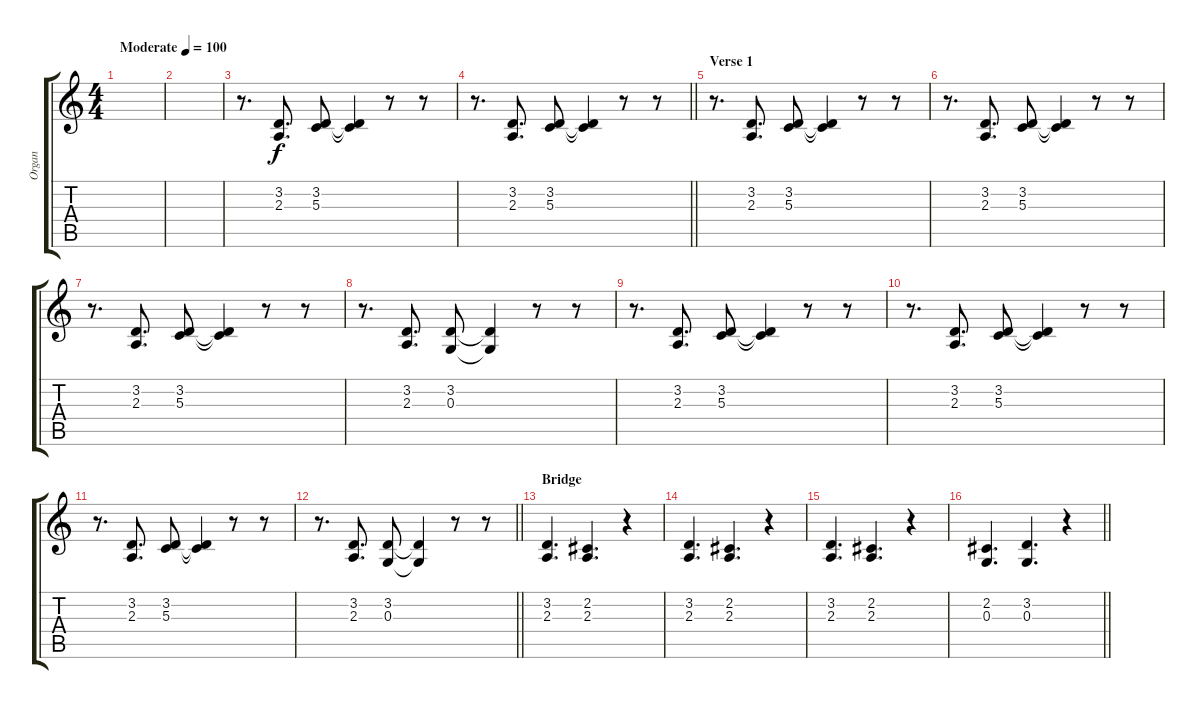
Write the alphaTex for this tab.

\track ("Organ" "Organ") {instrument drawbarorgan}
\staff {score tabs}
\tuning (E4 B3 G3 D3 A2 E2) {hide}
\ts (4 4)
\tempo (100 "Moderate")
\clef g2
\ks c
|
|
r.8{d} (3.2 2.3).8{d} (3.2 5.3).8 (3.2{t} 5.3{t}).4 r.8 r.8 |
\barLineRight lightlight
r.8{d} (3.2 2.3).8{d} (3.2 5.3).8 (3.2{t} 5.3{t}).4 r.8 r.8 |
\section ("" "Verse 1")
r.8{d} (3.2 2.3).8{d} (3.2 5.3).8 (3.2{t} 5.3{t}).4 r.8 r.8 |
r.8{d} (3.2 2.3).8{d} (3.2 5.3).8 (3.2{t} 5.3{t}).4 r.8 r.8 |
r.8{d} (3.2 2.3).8{d} (3.2 5.3).8 (3.2{t} 5.3{t}).4 r.8 r.8 |
r.8{d} (3.2 2.3).8{d} (3.2 0.3).8 (3.2{t} 0.3{t}).4 r.8 r.8 |
r.8{d} (3.2 2.3).8{d} (3.2 5.3).8 (3.2{t} 5.3{t}).4 r.8 r.8 |
r.8{d} (3.2 2.3).8{d} (3.2 5.3).8 (3.2{t} 5.3{t}).4 r.8 r.8 |
r.8{d} (3.2 2.3).8{d} (3.2 5.3).8 (3.2{t} 5.3{t}).4 r.8 r.8 |
\barLineRight lightlight
r.8{d} (3.2 2.3).8{d} (3.2 0.3).8 (3.2{t} 0.3{t}).4 r.8 r.8 |
\section ("" "Bridge")
(3.2 2.3).4{d} (2.2 2.3).4{d} r.4 |
(3.2 2.3).4{d} (2.2 2.3).4{d} r.4 |
(3.2 2.3).4{d} (2.2 2.3).4{d} r.4 |
\barLineRight lightlight
(2.2 0.3).4{d} (3.2 0.3).4{d} r.4
